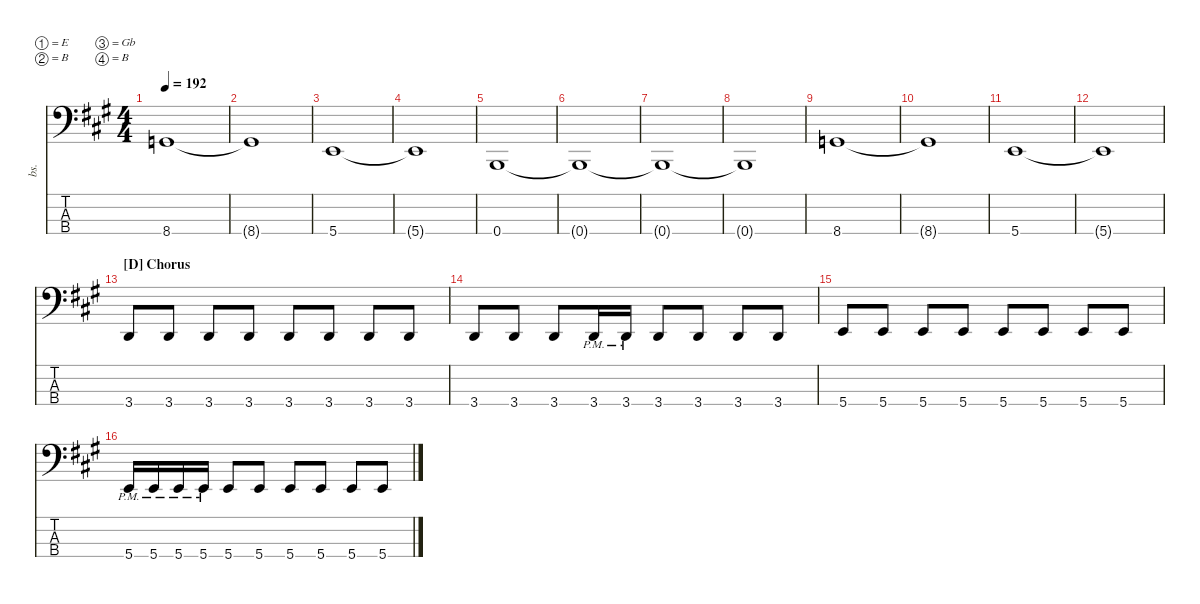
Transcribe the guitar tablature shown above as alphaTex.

\defaultSystemsLayout 4
\hideDynamics
\bracketExtendMode nobrackets
\otherSystemsTrackNameOrientation horizontal
\track ("Electric Bass" "bs.") {instrument electricbassfinger}
\staff {score tabs}
\tuning (E2 B1 Gb1 B0)
\ts (4 4)
\tempo 192
\clef f4
\ks a
8.4{acc forcenatural}.1{dy ff beam Up} |
8.4{t acc forcenatural}.1{beam Up} |
5.4{acc forcenatural}.1{beam Up} |
5.4{t acc forcenatural}.1{beam Up} |
0.4{acc forcenatural}.1{beam Up} |
0.4{t acc forcenatural}.1{beam Up} |
0.4{t acc forcenatural}.1{beam Up} |
0.4{t acc forcenatural}.1{beam Up} |
8.4{acc forcenatural}.1{beam Up} |
8.4{t acc forcenatural}.1{beam Up} |
5.4{acc forcenatural}.1{beam Up} |
5.4{t acc forcenatural}.1{beam Up} |
\section ("D" "Chorus")
3.4{acc forcenatural}.8{beam Up} 3.4{acc forcenatural}.8{beam Up} 3.4{acc forcenatural}.8{beam Up} 3.4{acc forcenatural}.8{beam Up} 3.4{acc forcenatural}.8{beam Up} 3.4{acc forcenatural}.8{beam Up} 3.4{acc forcenatural}.8{beam Up} 3.4{acc forcenatural}.8{beam Up} |
3.4{acc forcenatural}.8{beam Up} 3.4{acc forcenatural}.8{beam Up} 3.4{acc forcenatural}.8{beam Up} 3.4{pm acc forcenatural}.16{beam Up} 3.4{pm acc forcenatural}.16{beam Up} 3.4{acc forcenatural}.8{beam Up} 3.4{acc forcenatural}.8{beam Up} 3.4{acc forcenatural}.8{beam Up} 3.4{acc forcenatural}.8{beam Up} |
5.4{acc forcenatural}.8{beam Up} 5.4{acc forcenatural}.8{beam Up} 5.4{acc forcenatural}.8{beam Up} 5.4{acc forcenatural}.8{beam Up} 5.4{acc forcenatural}.8{beam Up} 5.4{acc forcenatural}.8{beam Up} 5.4{acc forcenatural}.8{beam Up} 5.4{acc forcenatural}.8{beam Up} |
5.4{pm acc forcenatural}.16{beam Up} 5.4{pm acc forcenatural}.16{beam Up} 5.4{pm acc forcenatural}.16{beam Up} 5.4{pm acc forcenatural}.16{beam Up} 5.4{acc forcenatural}.8{beam Up} 5.4{acc forcenatural}.8{beam Up} 5.4{acc forcenatural}.8{beam Up} 5.4{acc forcenatural}.8{beam Up} 5.4{acc forcenatural}.8{beam Up} 5.4{acc forcenatural}.8{beam Up}
